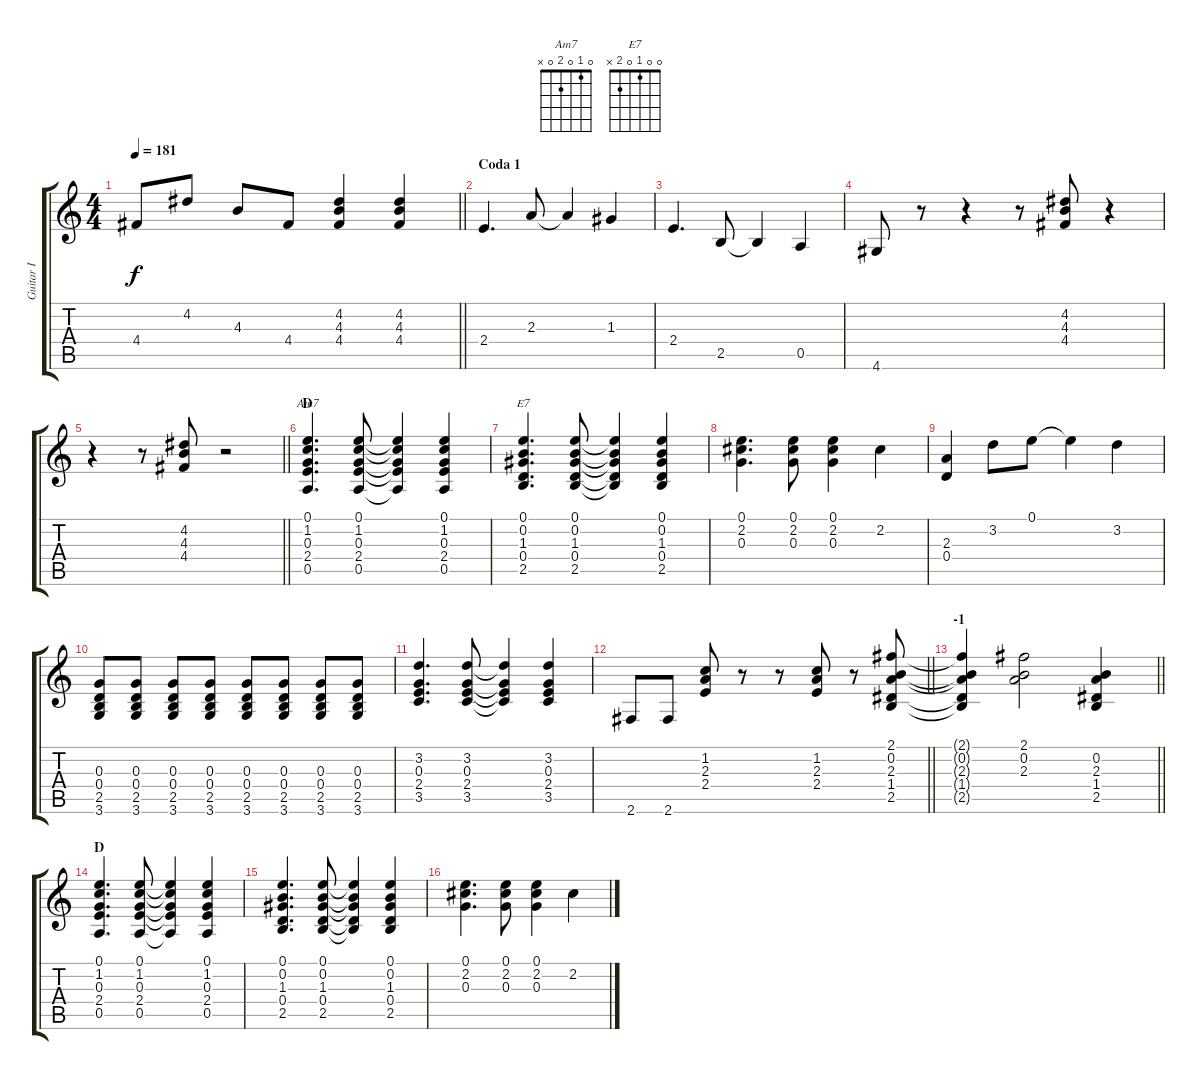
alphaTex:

\track ("Guitar I" "Guitar I") {instrument distortionguitar}
\staff {score tabs}
\tuning (E4 B3 G3 D3 A2 E2) {hide}
\chord ("Am7" 0 1 0 2 0 x)
\chord ("E7" 0 0 1 0 2 x)
\ts (4 4)
\tempo 181
\clef g2
\barLineRight lightlight
\ks c
4.4.8{dy f} 4.2.8 4.3.8 4.4.8 (4.2 4.3 4.4).4 (4.2 4.3 4.4).4 |
\section ("" "Coda 1")
2.4.4{d} 2.3.8 2.3{t}.4 1.3.4 |
2.4.4{d} 2.5.8 2.5{t}.4 0.5.4 |
4.6.8 r.8 r.4 r.8 (4.2 4.3 4.4).8 r.4 |
\barLineRight lightlight
r.4 r.8 (4.2 4.3 4.4).8 r.2 |
\section ("" "D")
(0.1 1.2 0.3 2.4 0.5).4{d ch "Am7"} (0.1 1.2 0.3 2.4 0.5).8 (0.1{t} 1.2{t} 0.3{t} 2.4{t} 0.5{t}).4 (0.1 1.2 0.3 2.4 0.5).4 |
(0.1 0.2 1.3 0.4 2.5).4{d ch "E7"} (0.1 0.2 1.3 0.4 2.5).8 (0.1{t} 0.2{t} 1.3{t} 0.4{t} 2.5{t}).4 (0.1 0.2 1.3 0.4 2.5).4 |
(0.1 2.2 0.3).4{d} (0.1 2.2 0.3).8 (0.1 2.2 0.3).4 2.2.4 |
(2.3 0.4).4 3.2.8 0.1.8 0.1{t}.4 3.2.4 |
(0.3 0.4 2.5 3.6).8 (0.3 0.4 2.5 3.6).8 (0.3 0.4 2.5 3.6).8 (0.3 0.4 2.5 3.6).8 (0.3 0.4 2.5 3.6).8 (0.3 0.4 2.5 3.6).8 (0.3 0.4 2.5 3.6).8 (0.3 0.4 2.5 3.6).8 |
(3.2 0.3 2.4 3.5).4{d} (3.2 0.3 2.4 3.5).8 (3.2{t} 0.3{t} 2.4{t} 3.5{t}).4 (3.2 0.3 2.4 3.5).4 |
\barLineRight lightlight
2.6.8 2.6.8 (1.2 2.3 2.4).8 r.8 r.8 (1.2 2.3 2.4).8 r.8 (2.1 0.2 2.3 1.4 2.5).8 |
\section ("" "-1")
\barLineRight lightlight
(2.1{t} 0.2{t} 2.3{t} 1.4{t} 2.5{t}).4 (2.1 0.2 2.3).2 (0.2 2.3 1.4 2.5).4 |
\section ("" "D")
(0.1 1.2 0.3 2.4 0.5).4{d} (0.1 1.2 0.3 2.4 0.5).8 (0.1{t} 1.2{t} 0.3{t} 2.4{t} 0.5{t}).4 (0.1 1.2 0.3 2.4 0.5).4 |
(0.1 0.2 1.3 0.4 2.5).4{d} (0.1 0.2 1.3 0.4 2.5).8 (0.1{t} 0.2{t} 1.3{t} 0.4{t} 2.5{t}).4 (0.1 0.2 1.3 0.4 2.5).4 |
(0.1 2.2 0.3).4{d} (0.1 2.2 0.3).8 (0.1 2.2 0.3).4 2.2.4
